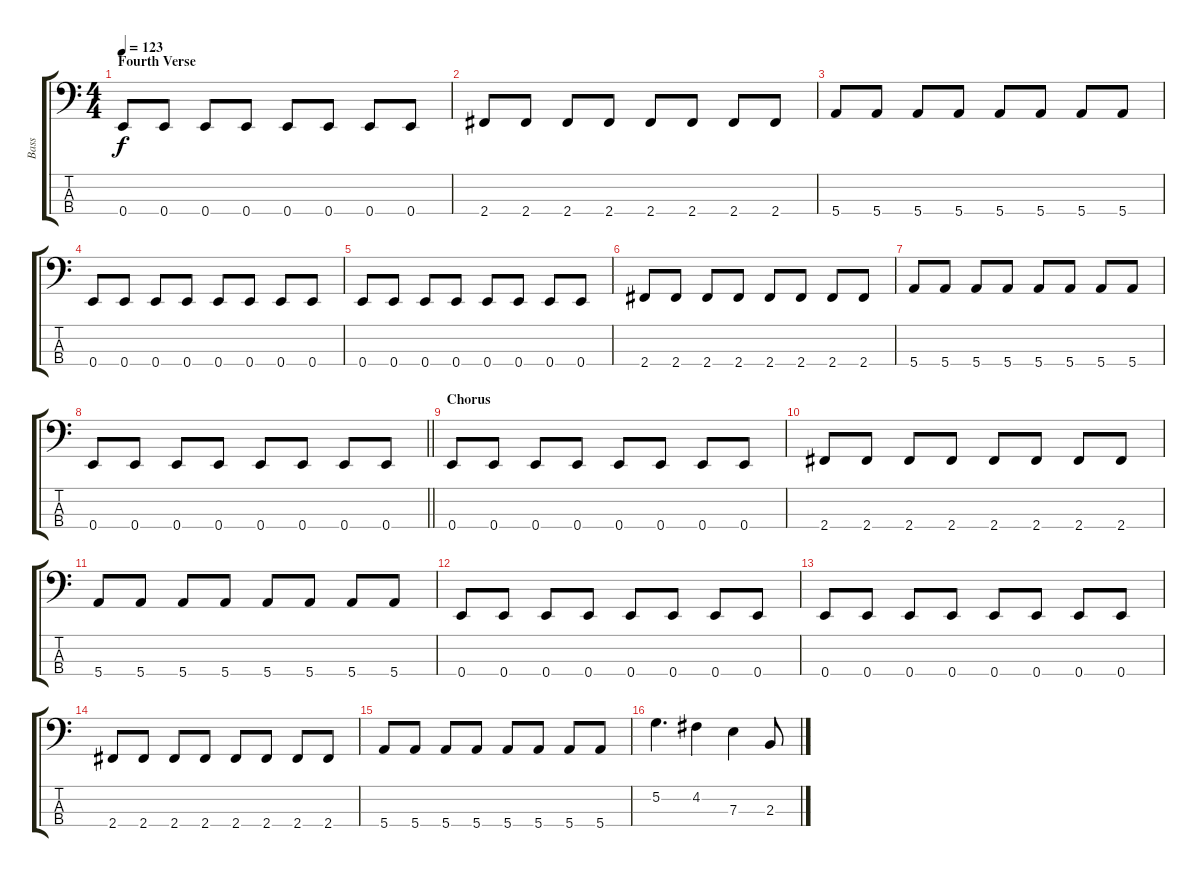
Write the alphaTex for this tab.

\track ("Bass" "Bass") {instrument electricbassfinger}
\staff {score tabs}
\tuning (G2 D2 A1 E1) {hide}
\ts (4 4)
\section ("" "Fourth Verse")
\tempo 123
\clef f4
\ks c
0.4.8{dy f} 0.4.8 0.4.8 0.4.8 0.4.8 0.4.8 0.4.8 0.4.8 |
2.4.8 2.4.8 2.4.8 2.4.8 2.4.8 2.4.8 2.4.8 2.4.8 |
5.4.8 5.4.8 5.4.8 5.4.8 5.4.8 5.4.8 5.4.8 5.4.8 |
0.4.8 0.4.8 0.4.8 0.4.8 0.4.8 0.4.8 0.4.8 0.4.8 |
0.4.8 0.4.8 0.4.8 0.4.8 0.4.8 0.4.8 0.4.8 0.4.8 |
2.4.8 2.4.8 2.4.8 2.4.8 2.4.8 2.4.8 2.4.8 2.4.8 |
5.4.8 5.4.8 5.4.8 5.4.8 5.4.8 5.4.8 5.4.8 5.4.8 |
\barLineRight lightlight
0.4.8 0.4.8 0.4.8 0.4.8 0.4.8 0.4.8 0.4.8 0.4.8 |
\section ("" "Chorus")
0.4.8 0.4.8 0.4.8 0.4.8 0.4.8 0.4.8 0.4.8 0.4.8 |
2.4.8 2.4.8 2.4.8 2.4.8 2.4.8 2.4.8 2.4.8 2.4.8 |
5.4.8 5.4.8 5.4.8 5.4.8 5.4.8 5.4.8 5.4.8 5.4.8 |
0.4.8 0.4.8 0.4.8 0.4.8 0.4.8 0.4.8 0.4.8 0.4.8 |
0.4.8 0.4.8 0.4.8 0.4.8 0.4.8 0.4.8 0.4.8 0.4.8 |
2.4.8 2.4.8 2.4.8 2.4.8 2.4.8 2.4.8 2.4.8 2.4.8 |
5.4.8 5.4.8 5.4.8 5.4.8 5.4.8 5.4.8 5.4.8 5.4.8 |
5.2.4{d} 4.2.4 7.3.4 2.3.8
